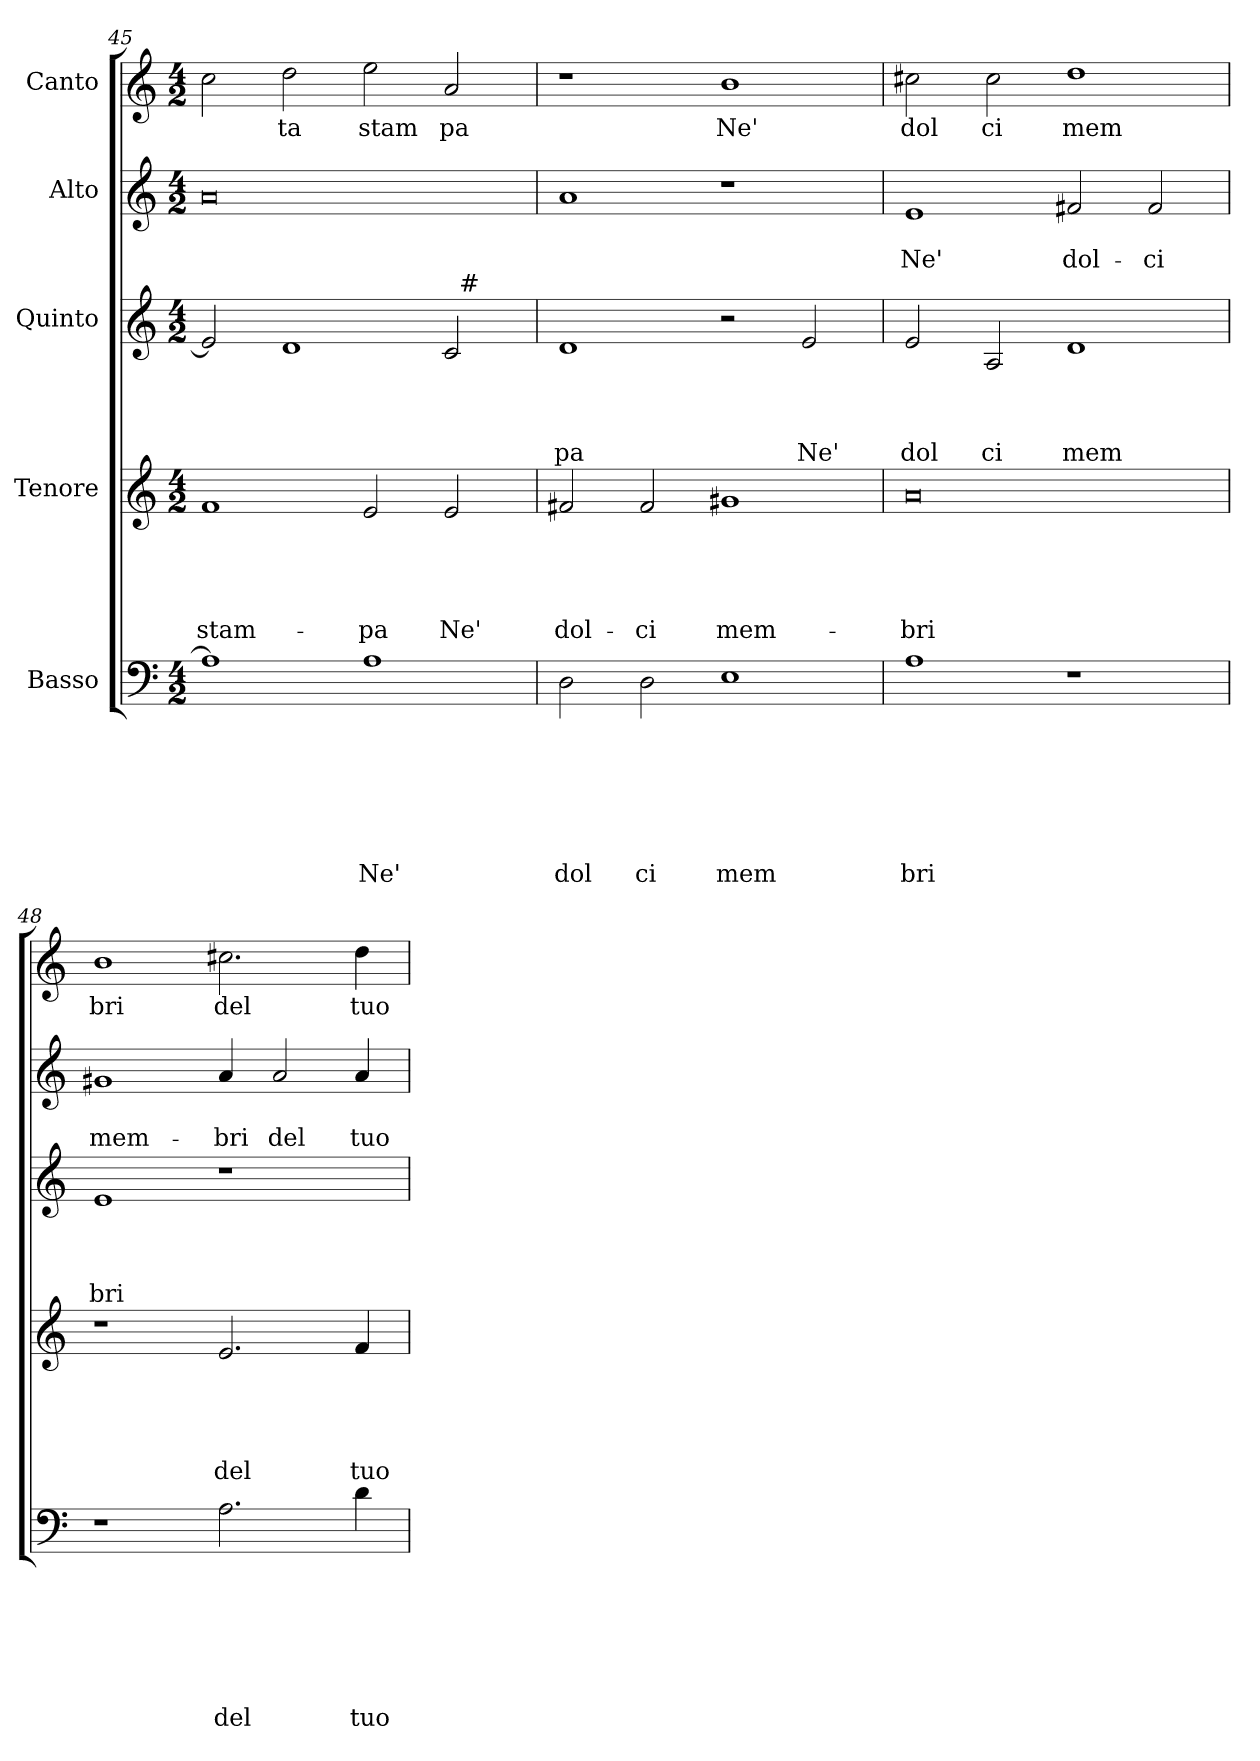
**kern	**text	**text	**text	**text	**text	**text	**text	**kern	**text	**text	**text	**text	**text	**kern	**text	**text	**text	**text	**kern	**text	**text	**kern	**text
*part5	*part5	*part5	*part5	*part5	*part5	*part5	*part5	*part4	*part4	*part4	*part4	*part4	*part4	*part3	*part3	*part3	*part3	*part3	*part2	*part2	*part2	*part1	*part1
*staff5	*staff5	*staff5	*staff5	*staff5	*staff5	*staff5	*staff5	*staff4	*staff4	*staff4	*staff4	*staff4	*staff4	*staff3	*staff3	*staff3	*staff3	*staff3	*staff2	*staff2	*staff2	*staff1	*staff1
*I"Basso	*	*	*	*	*	*	*	*I"Tenore	*	*	*	*	*	*I"Quinto	*	*	*	*	*I"Alto	*	*	*I"Canto	*
!!LO:PB:g=z
*clefF4	*	*	*	*	*	*	*	*clefG2	*	*	*	*	*	*clefG2	*	*	*	*	*clefG2	*	*	*clefG2	*
*k[]	*	*	*	*	*	*	*	*k[]	*	*	*	*	*	*k[]	*	*	*	*	*k[]	*	*	*k[]	*
*C:	*	*	*	*	*	*	*	*C:	*	*	*	*	*	*C:	*	*	*	*	*C:	*	*	*C:	*
*M4/2	*	*	*	*	*	*	*	*M4/2	*	*	*	*	*	*M4/2	*	*	*	*	*M4/2	*	*	*M4/2	*
=45	=45	=45	=45	=45	=45	=45	=45	=45	=45	=45	=45	=45	=45	=45	=45	=45	=45	=45	=45	=45	=45	=45	=45
!	!	!	!	!	!	!	!	!	!	!	!	!	!LO:LY:b	!	!	!	!	!	!	!	!	!	!
*	*	*	*	*	*	*	*	*	*	*	*	*	*	*^	*	*	*	*	*	*	*	*	*
1A]	.	.	.	.	.	.	.	1f	.	.	.	.	stam-	2e/]	1ryy	.	.	.	.	0a	.	.	2cc\	.
!	!	!	!	!	!	!	!	!	!	!	!	!	!	!	!	!	!	!	!	!	!	!	!	!LO:LY:b
.	.	.	.	.	.	.	.	.	.	.	.	.	.	1d	.	.	.	.	.	.	.	.	2dd\	-ta
!	!	!	!	!	!	!	!LO:LY:b	!	!	!	!	!	!LO:LY:b	!	!	!	!	!	!	!	!	!	!	!LO:LY:b
1A	.	.	.	.	.	.	Ne'	2e/	.	.	.	.	-pa	.	2ryy	.	.	.	.	.	.	.	2ee\	stam
!	!	!	!	!	!	!	!	!	!	!	!	!	!LO:LY:b	!	!	!	!	!	!	!	!	!	!	!LO:LY:b
.	.	.	.	.	.	.	.	2e/	.	.	.	.	Ne'	2c/	32ryy	.	.	.	.	.	.	.	2a/	pa
!	!	!	!	!	!	!	!	!	!	!	!	!	!	!	!LO:TX:a:t=#	!	!	!	!	!	!	!	!	!
.	.	.	.	.	.	.	.	.	.	.	.	.	.	.	4...ryy	.	.	.	.	.	.	.	.	.
=46	=46	=46	=46	=46	=46	=46	=46	=46	=46	=46	=46	=46	=46	=46	=46	=46	=46	=46	=46	=46	=46	=46	=46	=46
!	!	!	!	!	!	!	!LO:LY:b	!	!	!	!	!	!LO:LY:b	!	!	!	!	!	!LO:LY:b	!	!	!	!	!
*	*	*	*	*	*	*	*	*	*	*	*	*	*	*v	*v	*	*	*	*	*	*	*	*	*
2D\	.	.	.	.	.	.	dol	2f#X/	.	.	.	.	dol-	1d	.	.	.	pa	1a	.	.	1r	.
!	!	!	!	!	!	!	!LO:LY:b	!	!	!	!	!	!LO:LY:b	!	!	!	!	!	!	!	!	!	!
2D\	.	.	.	.	.	.	ci	2f#/	.	.	.	.	-ci	.	.	.	.	.	.	.	.	.	.
!	!	!	!	!	!	!	!LO:LY:b	!	!	!	!	!	!LO:LY:b	!	!	!	!	!	!	!	!	!	!LO:LY:b
1E	.	.	.	.	.	.	mem	1g#X	.	.	.	.	mem-	2r	.	.	.	.	1r	.	.	1b	Ne'
!	!	!	!	!	!	!	!	!	!	!	!	!	!	!	!	!	!	!LO:LY:b	!	!	!	!	!
.	.	.	.	.	.	.	.	.	.	.	.	.	.	2e/	.	.	.	Ne'	.	.	.	.	.
=47	=47	=47	=47	=47	=47	=47	=47	=47	=47	=47	=47	=47	=47	=47	=47	=47	=47	=47	=47	=47	=47	=47	=47
!	!	!	!	!	!	!	!LO:LY:b	!	!	!	!	!	!LO:LY:b	!	!	!	!	!LO:LY:b	!	!	!LO:LY:b	!	!LO:LY:b
1A	.	.	.	.	.	.	bri	0a	.	.	.	.	-bri	2e/	.	.	.	dol	1e	.	Ne'	2cc#X\	dol
!	!	!	!	!	!	!	!	!	!	!	!	!	!	!	!	!	!	!LO:LY:b	!	!	!	!	!LO:LY:b
.	.	.	.	.	.	.	.	.	.	.	.	.	.	2A/	.	.	.	ci	.	.	.	2cc#\	ci
!	!	!	!	!	!	!	!	!	!	!	!	!	!	!	!	!	!	!LO:LY:b	!	!	!LO:LY:b	!	!LO:LY:b
1r	.	.	.	.	.	.	.	.	.	.	.	.	.	1d	.	.	.	mem	2f#X/	.	dol-	1dd	mem
!	!	!	!	!	!	!	!	!	!	!	!	!	!	!	!	!	!	!	!	!	!LO:LY:b	!	!
.	.	.	.	.	.	.	.	.	.	.	.	.	.	.	.	.	.	.	2f#/	.	-ci	.	.
=48	=48	=48	=48	=48	=48	=48	=48	=48	=48	=48	=48	=48	=48	=48	=48	=48	=48	=48	=48	=48	=48	=48	=48
!	!	!	!	!	!	!	!	!	!	!	!	!	!	!	!	!	!	!LO:LY:b	!	!	!LO:LY:b	!	!LO:LY:b
1r	.	.	.	.	.	.	.	1r	.	.	.	.	.	1e	.	.	.	bri	1g#X	.	mem-	1b	bri
!	!	!	!	!	!	!	!LO:LY:b	!	!	!	!	!	!LO:LY:b	!	!	!	!	!	!	!	!LO:LY:b	!	!LO:LY:b
2.A\	.	.	.	.	.	.	del	2.e/	.	.	.	.	del	1r	.	.	.	.	4a/	.	-bri	2.cc#X\	del
!	!	!	!	!	!	!	!	!	!	!	!	!	!	!	!	!	!	!	!	!	!LO:LY:b	!	!
.	.	.	.	.	.	.	.	.	.	.	.	.	.	.	.	.	.	.	2a/	.	del	.	.
!	!	!	!	!	!	!	!LO:LY:b	!	!	!	!	!	!LO:LY:b	!	!	!	!	!	!	!	!LO:LY:b	!	!LO:LY:b
4d\	.	.	.	.	.	.	tuo	4f/	.	.	.	.	tuo	.	.	.	.	.	4a/	.	tuo	4dd\	tuo
=	=	=	=	=	=	=	=	=	=	=	=	=	=	=	=	=	=	=	=	=	=	=	=
*-	*-	*-	*-	*-	*-	*-	*-	*-	*-	*-	*-	*-	*-	*-	*-	*-	*-	*-	*-	*-	*-	*-	*-
